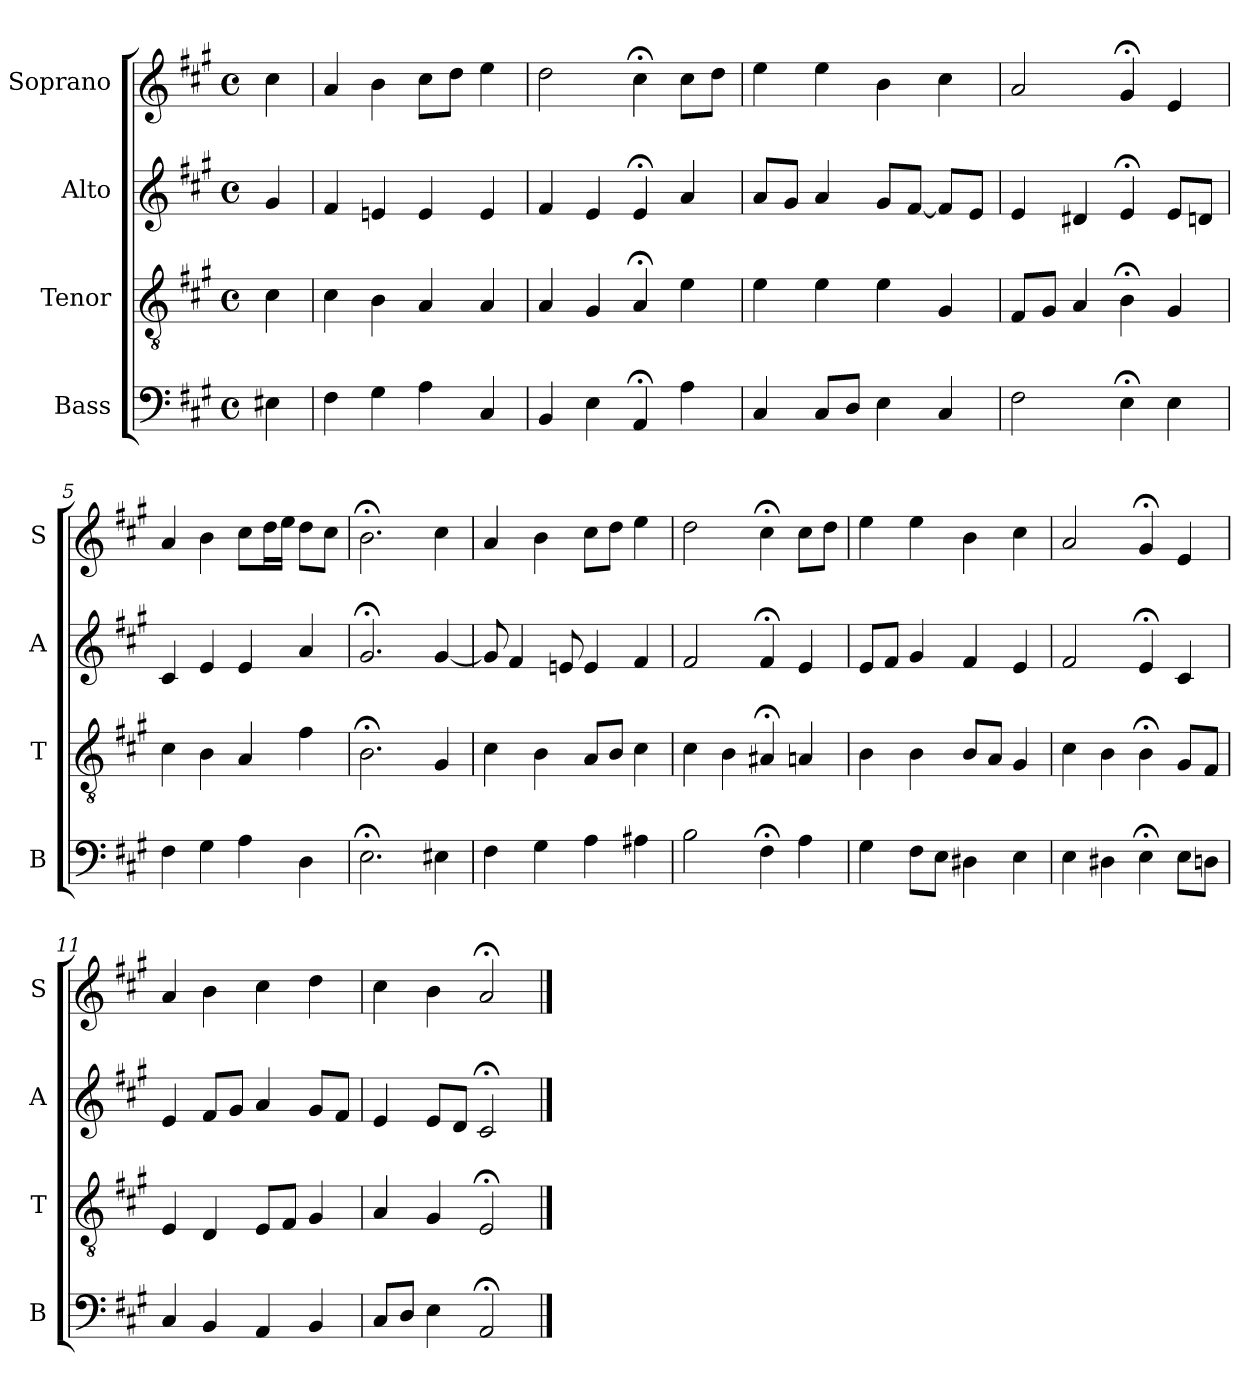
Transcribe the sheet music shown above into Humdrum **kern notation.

**kern	**kern	**kern	**kern
*part4	*part3	*part2	*part1
*staff4	*staff3	*staff2	*staff1
*I"Bass	*I"Tenor	*I"Alto	*I"Soprano
*I'B	*I'T	*I'A	*I'S
*clefF4	*clefGv2	*clefG2	*clefG2
*k[f#c#g#]	*k[f#c#g#]	*k[f#c#g#]	*k[f#c#g#]
*A:	*A:	*A:	*A:
*M4/4	*M4/4	*M4/4	*M4/4
*met(c)	*met(c)	*met(c)	*met(c)
*MM100	*MM100	*MM100	*MM100
=	=	=	=
4E#X	4c#	4g#	4cc#
=1	=1	=1	=1
4F#	4c#	4f#	4a
4G#	4B	4en	4b
4A	4A	4e	8cc#L
.	.	.	8ddJ
4C#	4A	4e	4ee
=2	=2	=2	=2
4BB	4A	4f#	2dd
4E	4G#	4e	.
4AA;<	4A;<	4e;<	4cc#;<
4A	4e	4a	8cc#L
.	.	.	8ddJ
=3	=3	=3	=3
4C#	4e	8aL	4ee
.	.	8g#J	.
8C#L	4e	4a	4ee
8DJ	.	.	.
4E	4e	8g#L	4b
.	.	[8f#J	.
4C#	4G#	8f#L]	4cc#
.	.	8eJ	.
=4	=4	=4	=4
2F#	8F#L	4e	2a
.	8G#J	.	.
.	4A	4d#X	.
4E;<	4B;<	4e;<	4g#;<
4E	4G#	8eL	4e
.	.	8dnJ	.
=5	=5	=5	=5
4F#	4c#	4c#	4a
4G#	4B	4e	4b
4A	4A	4e	8cc#L
.	.	.	16ddL
.	.	.	16eeJJ
4D	4f#	4a	8ddL
.	.	.	8cc#J
=6	=6	=6	=6
2.E;<	2.B;<	2.g#;<	2.b;<
4E#X	4G#	[4g#	4cc#
=7	=7	=7	=7
4F#	4c#	8g#]	4a
.	.	4f#	.
4G#	4B	.	4b
.	.	8en	.
4A	8AL	4e	8cc#L
.	8BJ	.	8ddJ
4A#X	4c#	4f#	4ee
=8	=8	=8	=8
2B	4c#	2f#	2dd
.	4B	.	.
4F#;<	4A#X;<	4f#;<	4cc#;<
4A	4An	4e	8cc#L
.	.	.	8ddJ
=9	=9	=9	=9
4G#	4B	8eL	4ee
.	.	8f#J	.
8F#L	4B	4g#	4ee
8EJ	.	.	.
4D#X	8BL	4f#	4b
.	8AJ	.	.
4E	4G#	4e	4cc#
=10	=10	=10	=10
4E	4c#	2f#	2a
4D#X	4B	.	.
4E;<	4B;<	4e;<	4g#;<
8EL	8G#L	4c#	4e
8DnJ	8F#J	.	.
=11	=11	=11	=11
4C#	4E	4e	4a
4BB	4D	8f#L	4b
.	.	8g#J	.
4AA	8EL	4a	4cc#
.	8F#J	.	.
4BBi	4G#i	8g#iL	4ddi
.	.	8f#J	.
=12	=12	=12	=12
8C#L	4A	4e	4cc#
8DJ	.	.	.
4E	4G#	8eL	4b
.	.	8dJ	.
2AA;<	2E;<	2c#;<	2a;<
==	==	==	==
*-	*-	*-	*-
